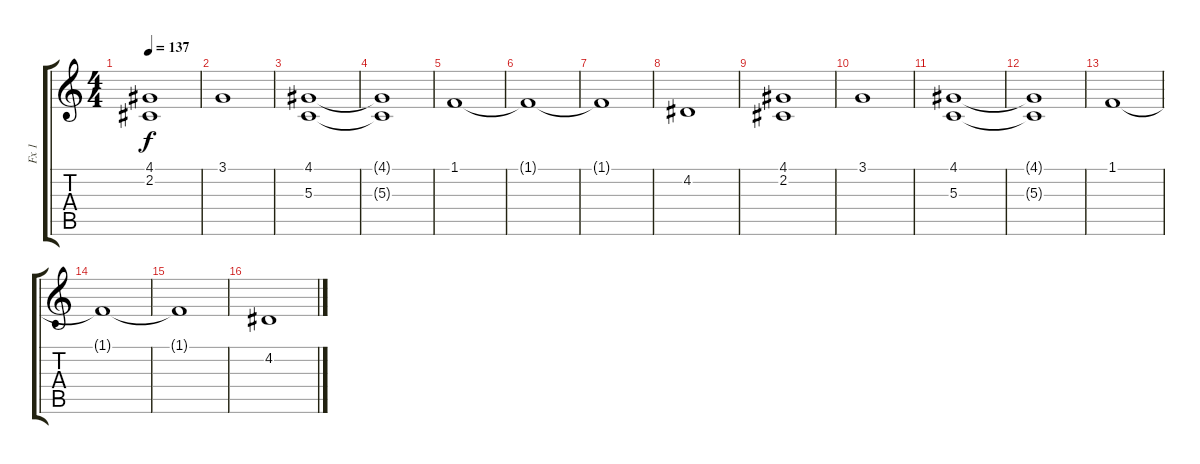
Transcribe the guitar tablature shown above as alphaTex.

\track ("Fx 1" "Fx 1") {instrument choiraahs}
\staff {score tabs}
\tuning (E4 B3 G3 D3 A2 E2) {hide}
\ts (4 4)
\tempo 137
\clef g2
\ks c
(4.1 2.2).1{dy f} |
3.1.1 |
(4.1 5.3).1 |
(4.1{t} 5.3{t}).1 |
1.1.1{volume 12} |
1.1{t}.1 |
1.1{t}.1 |
4.2.1 |
(4.1 2.2).1 |
3.1.1 |
(4.1 5.3).1 |
(4.1{t} 5.3{t}).1 |
1.1.1 |
1.1{t}.1 |
1.1{t}.1 |
4.2.1
